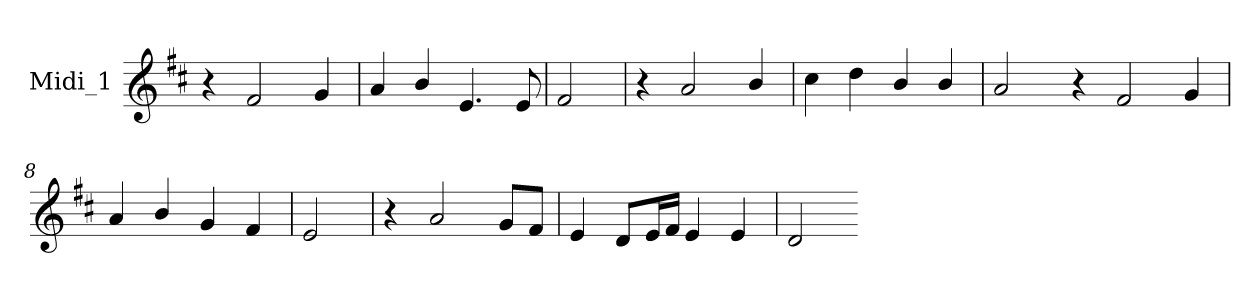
**kern
*part1
*staff1
*I"Midi_1
*clefG2
*k[f#c#]
*D:
=1
4r
2f#
4g
=2
4a
4b/
4.e
8e
=3
2f#
=4
4r
2a
4b/
=5
4cc#
4dd
4b/
4b/
=6
2a
!!LO:LB:g=z
=7-
4r
2f#
4g
=8
4a
4b/
4g
4f#
=9
2e
=10
4r
2a
8gL
8f#J
=11
4e
8dL
16eL
16f#JJ
4e
4e
=12
2d
=-
*-
